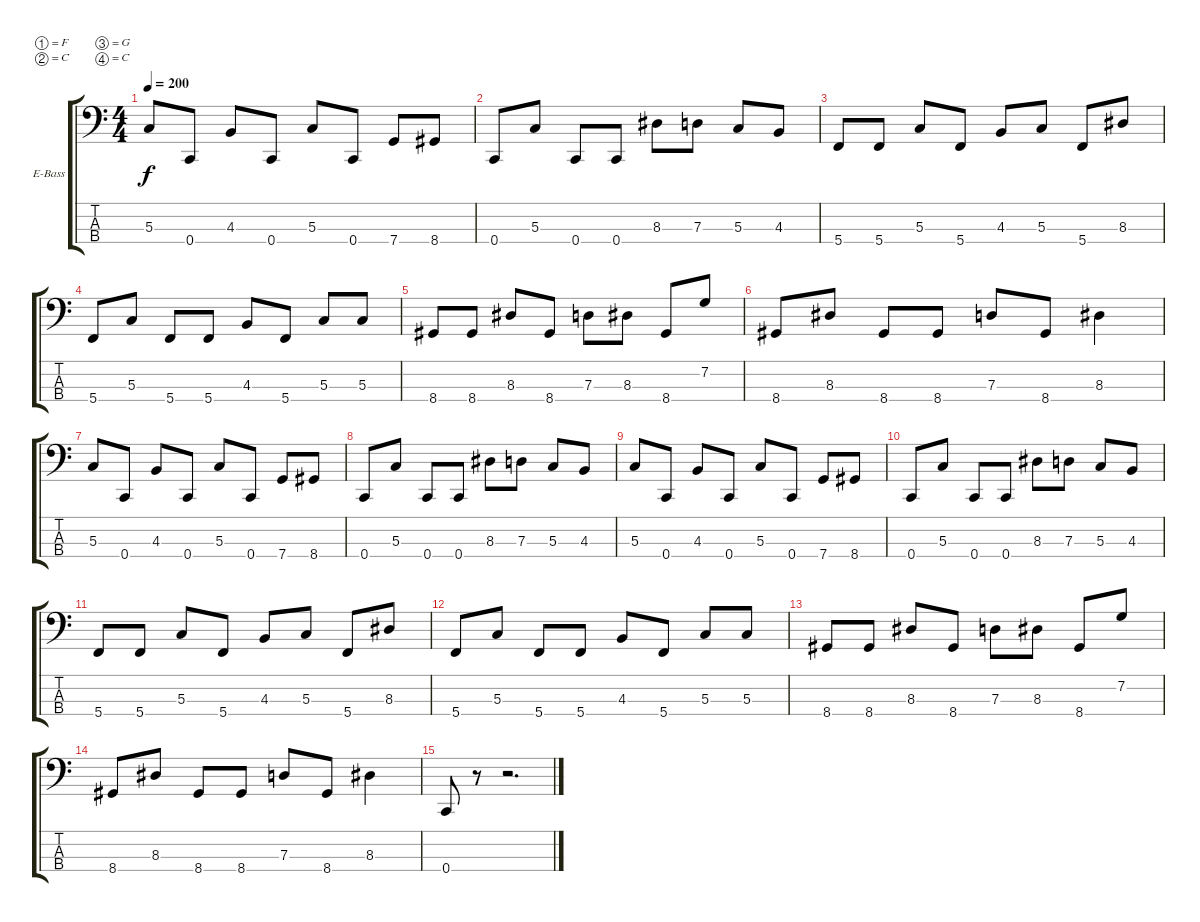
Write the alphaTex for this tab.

\defaultSystemsLayout 4
\bracketExtendMode groupsimilarinstruments
\firstSystemTrackNameOrientation horizontal
\otherSystemsTrackNameOrientation horizontal
\track ("Electric Bass" "E-Bass") {instrument electricbassfinger}
\staff {score tabs}
\tuning (F2 C2 G1 C1)
\ts (4 4)
\tempo 200
\clef f4
\ks c
5.3.8{dy f} 0.4.8 4.3.8 0.4.8 5.3.8 0.4.8 7.4.8 8.4.8 |
0.4.8 5.3.8 0.4.8 0.4.8 8.3.8 7.3.8 5.3.8 4.3.8 |
5.4.8 5.4.8 5.3.8 5.4.8 4.3.8 5.3.8 5.4.8 8.3.8 |
5.4.8 5.3.8 5.4.8 5.4.8 4.3.8 5.4.8 5.3.8 5.3.8 |
8.4.8 8.4.8 8.3.8 8.4.8 7.3.8 8.3.8 8.4.8 7.2.8 |
8.4.8 8.3.8 8.4.8 8.4.8 7.3.8 8.4.8 8.3.4 |
5.3.8 0.4.8 4.3.8 0.4.8 5.3.8 0.4.8 7.4.8 8.4.8 |
0.4.8 5.3.8 0.4.8 0.4.8 8.3.8 7.3.8 5.3.8 4.3.8 |
5.3.8 0.4.8 4.3.8 0.4.8 5.3.8 0.4.8 7.4.8 8.4.8 |
0.4.8 5.3.8 0.4.8 0.4.8 8.3.8 7.3.8 5.3.8 4.3.8 |
5.4.8 5.4.8 5.3.8 5.4.8 4.3.8 5.3.8 5.4.8 8.3.8 |
5.4.8 5.3.8 5.4.8 5.4.8 4.3.8 5.4.8 5.3.8 5.3.8 |
8.4.8 8.4.8 8.3.8 8.4.8 7.3.8 8.3.8 8.4.8 7.2.8 |
8.4.8 8.3.8 8.4.8 8.4.8 7.3.8 8.4.8 8.3.4 |
0.4.8 r.8 r.2{d}
